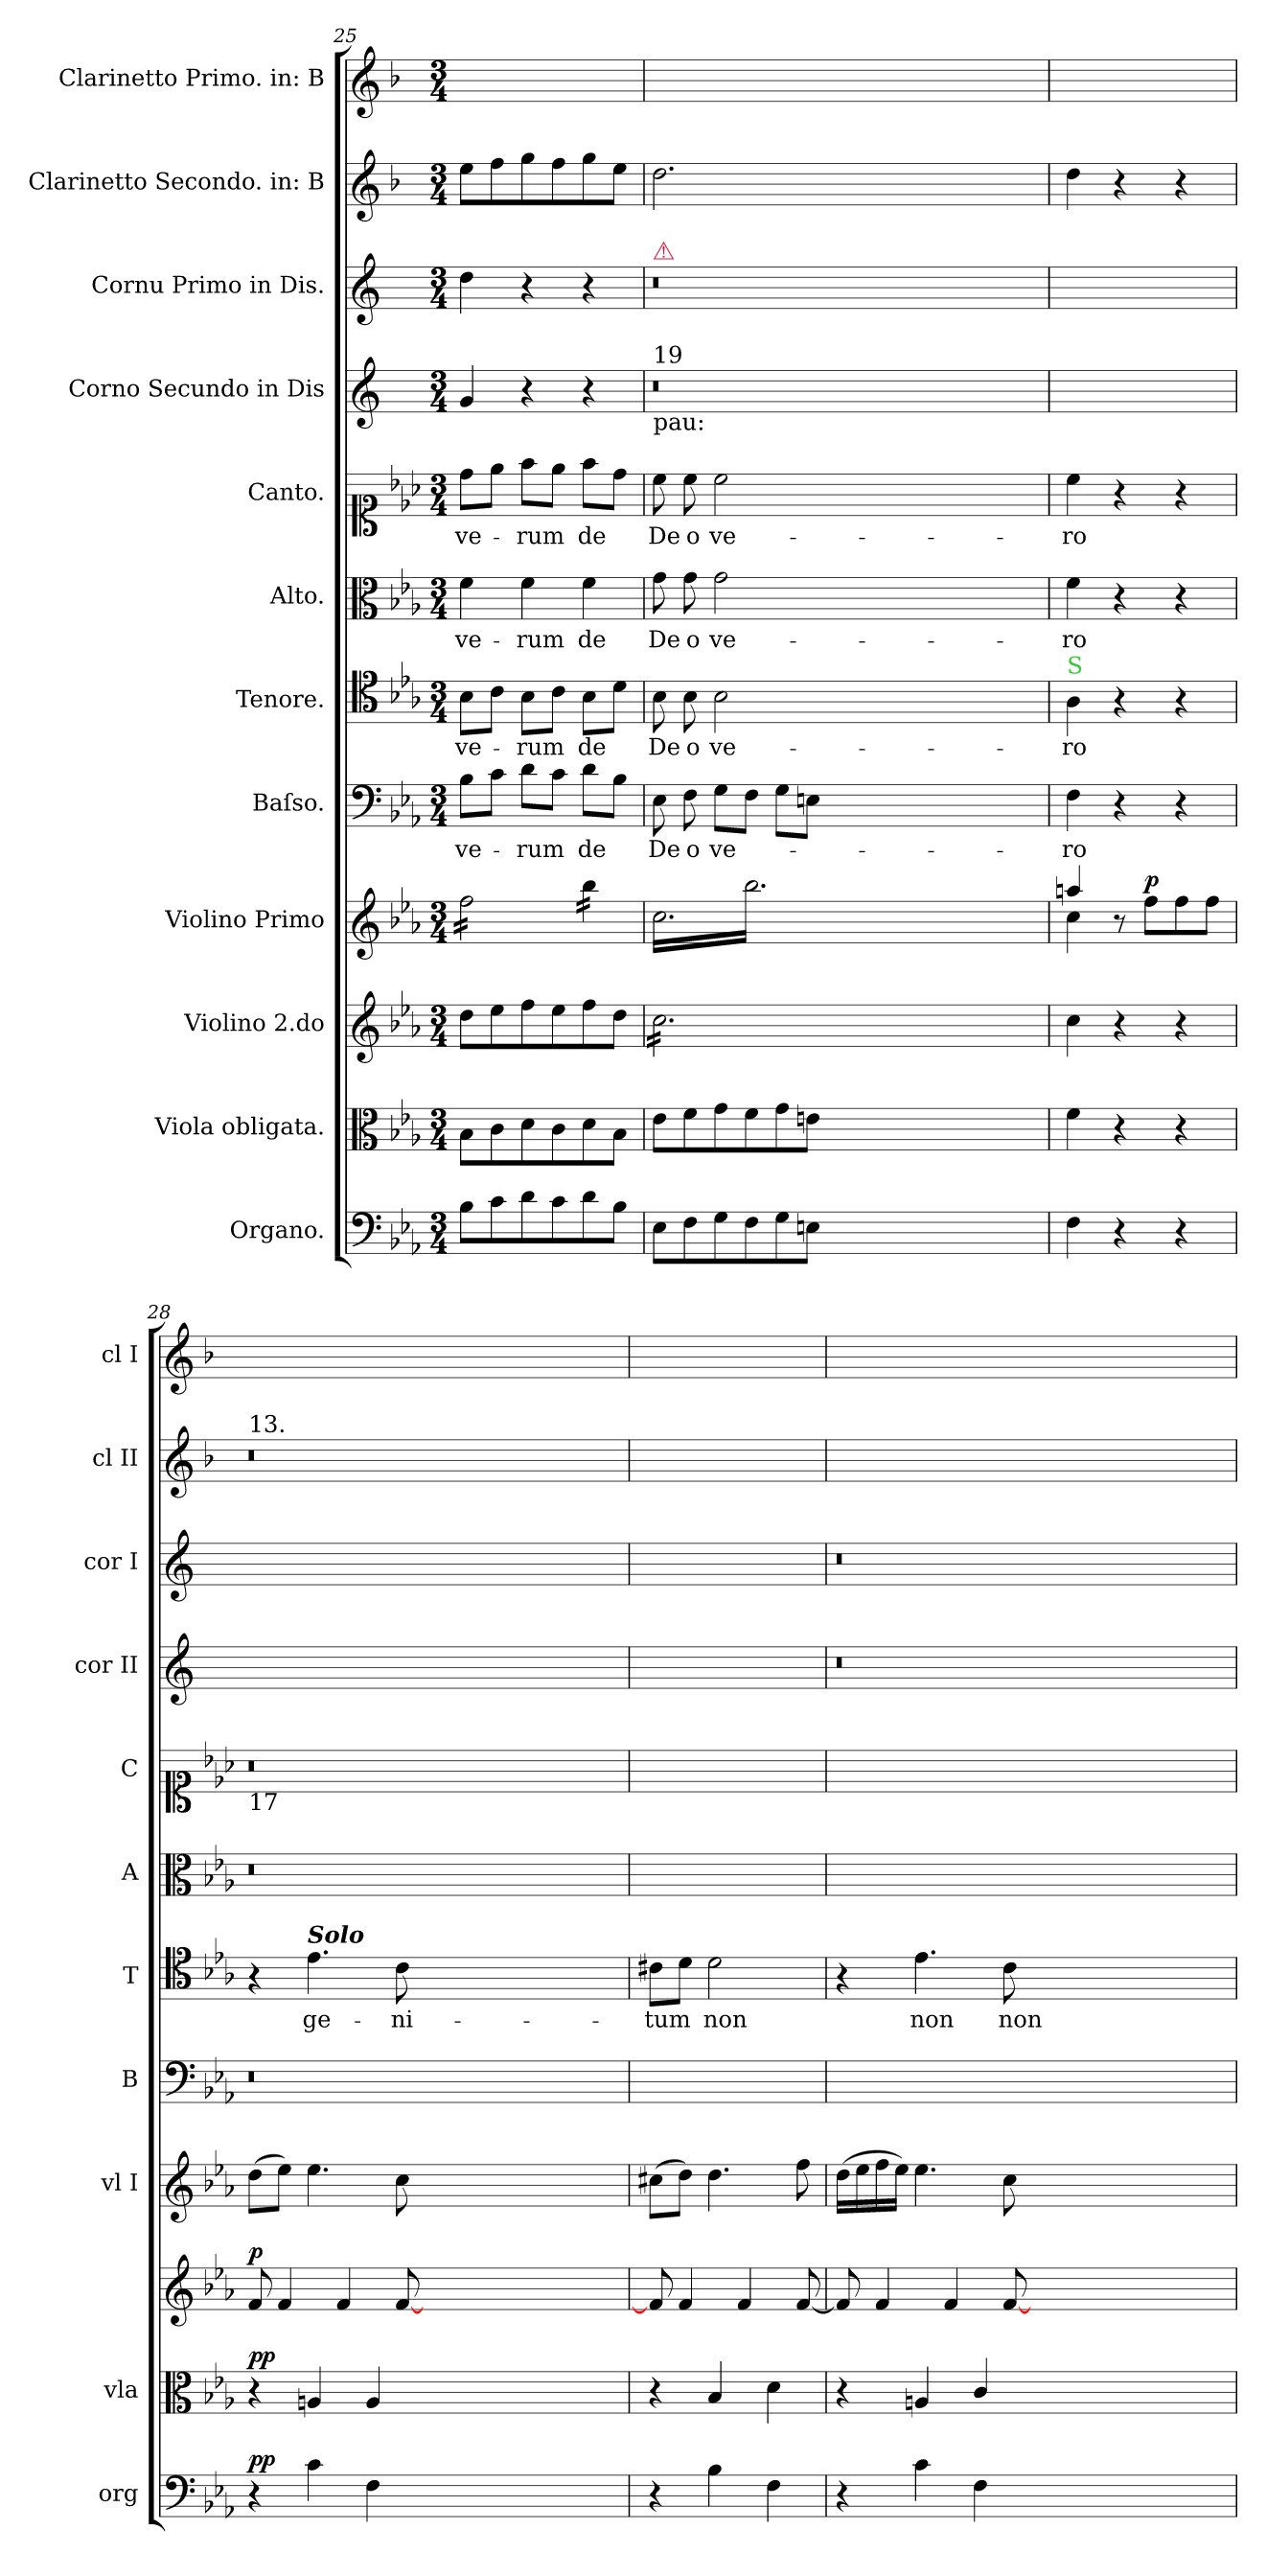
**kern	**dynam	**kern	**dynam	**kern	**dynam	**kern	**dynam	**kern	**text	**kern	**text	**kern	**text	**kern	**text	**kern	**kern	**kern	**kern
*part12	*part12	*part11	*part11	*part10	*part10	*part9	*part9	*part8	*part8	*part7	*part7	*part6	*part6	*part5	*part5	*part4	*part3	*part2	*part1
*staff12	*staff12	*staff11	*staff11	*staff10	*staff10	*staff9	*staff9	*staff8	*staff8	*staff7	*staff7	*staff6	*staff6	*staff5	*staff5	*staff4	*staff3	*staff2	*staff1
*I"Organo.	*	*I"Viola obligata.	*	*I"Violino 2.do	*	*I"Violino Primo	*	*I"Baſso.	*	*I"Tenore.	*	*I"Alto.	*	*I"Canto.	*	*I"Corno Secundo in Dis	*I"Cornu Primo in Dis.	*I"Clarinetto Secondo. in: B	*I"Clarinetto Primo. in: B
*I'org	*	*I'vla	*	*	*	*I'vl I	*	*I'B	*	*I'T	*	*I'A	*	*I'C	*	*I'cor II	*I'cor I	*I'cl II	*I'cl I
*clefF4	*	*clefC3	*	*clefG2	*	*clefG2	*	*clefF4	*	*clefC4	*	*clefC3	*	*clefC1	*	*clefG2	*clefG2	*clefG2	*clefG2
*	*	*	*	*	*	*	*	*	*	*	*	*	*	*	*	*ITrd5c9	*ITrd5c9	*ITrd1c2	*ITrd1c2
*k[b-e-a-]	*	*k[b-e-a-]	*	*k[b-e-a-]	*	*k[b-e-a-]	*	*k[b-e-a-]	*	*k[b-e-a-]	*	*k[b-e-a-]	*	*k[b-e-a-]	*	*k[b-e-a-]	*k[b-e-a-]	*k[b-e-a-]	*k[b-e-a-]
*E-:	*	*E-:	*	*E-:	*	*E-:	*	*E-:	*	*E-:	*	*E-:	*	*E-:	*	*E-:	*E-:	*E-:	*E-:
*M3/4	*	*M3/4	*	*M3/4	*	*M3/4	*	*M3/4	*	*M3/4	*	*M3/4	*	*M3/4	*	*M3/4	*M3/4	*M3/4	*M3/4
=25	=25	=25	=25	=25	=25	=25	=25	=25	=25	=25	=25	=25	=25	=25	=25	=25	=25	=25	=25
*	*	*	*	*	*	*tremolo	*	*	*	*	*	*	*	*	*	*	*	*	*
8B-\L	.	8B-\L	.	8dd\L	.	16ff\LL	.	8B-\L	ve-	8B-\L	ve-	4f\	ve-	8dd\L	ve-	4B-/	4f\	8dd\L	2.ryy
.	.	.	.	.	.	16ff\	.	.	.	.	.	.	.	.	.	.	.	.	.
8c\	.	8c\	.	8ee-\	.	16ff\	.	8c\J	.	8c\J	.	.	.	8ee-\J	.	.	.	8ee-\	.
.	.	.	.	.	.	16ff\	.	.	.	.	.	.	.	.	.	.	.	.	.
8d\	.	8d\	.	8ff\	.	16ff\	.	8d\L	-rum	8B-\L	-rum	4f\	-rum	8ff\L	-rum	4r	4r	8ff\	.
.	.	.	.	.	.	16ff\	.	.	.	.	.	.	.	.	.	.	.	.	.
8c\	.	8c\	.	8ee-\	.	16ff\	.	8c\J	.	8c\J	.	.	.	8ee-\J	.	.	.	8ee-\	.
.	.	.	.	.	.	16ff\JJ	.	.	.	.	.	.	.	.	.	.	.	.	.
8d\	.	8d\	.	8ff\	.	16bb-\LL	.	8d\L	de	8B-\L	de	4f\	de	8ff\L	de	4r	4r	8ff\	.
.	.	.	.	.	.	16bb-\	.	.	.	.	.	.	.	.	.	.	.	.	.
8B-\J	.	8B-\J	.	8dd\J	.	16bb-\	.	8B-\J	.	8d\J	.	.	.	8dd\J	.	.	.	8dd\J	.
.	.	.	.	.	.	16bb-\JJ	.	.	.	.	.	.	.	.	.	.	.	.	.
=26	=26	=26	=26	=26	=26	=26	=26	=26	=26	=26	=26	=26	=26	=26	=26	=26	=26	=26	=26
!	!	!	!	!	!	!	!	!	!	!	!	!	!	!	!	!	!LO:TX:a:color=crimson:t=⚠	!	!
!	!	!	!	!	!	!	!	!	!	!	!	!	!	!	!	!LO:TX:b:t=pau&colon;	!	!	!
!	!	!	!	!	!	!	!	!	!	!	!	!	!	!	!	!LO:TX:a:t=19	!	!	!
*	*	*	*	*tremolo	*	*	*	*	*	*	*	*	*	*	*	*	*	*	*
8E-\L	.	8e-\L	.	16cc\LL	.	16cc\LL	.	8E-\	De-	8B-\	De-	8g\	De-	8cc\	De-	0.r	0.r	2.cc\	2.ryy
.	.	.	.	16cc\	.	16bb-\	.	.	.	.	.	.	.	.	.	.	.	.	.
8F\	.	8f\	.	16cc\	.	16cc\	.	8F\	-o	8B-\	-o	8g\	-o	8cc\	-o	.	.	.	.
.	.	.	.	16cc\	.	16bb-\	.	.	.	.	.	.	.	.	.	.	.	.	.
8G\	.	8g\	.	16cc\	.	16cc\	.	8G\L	ve-	2B-\	ve-	2g\	ve-	2cc\	ve-	.	.	.	.
.	.	.	.	16cc\	.	16bb-\	.	.	.	.	.	.	.	.	.	.	.	.	.
8F\	.	8f\	.	16cc\	.	16cc\	.	8F\J	.	.	.	.	.	.	.	.	.	.	.
.	.	.	.	16cc\	.	16bb-\	.	.	.	.	.	.	.	.	.	.	.	.	.
8G\	.	8g\	.	16cc\	.	16cc\	.	8G\L	.	.	.	.	.	.	.	.	.	.	.
.	.	.	.	16cc\	.	16bb-\	.	.	.	.	.	.	.	.	.	.	.	.	.
8En\J	.	8en\J	.	16cc\	.	16cc\	.	8En\J	.	.	.	.	.	.	.	.	.	.	.
.	.	.	.	16cc\JJ	.	16bb-\JJ	.	.	.	.	.	.	.	.	.	.	.	.	.
*	*	*	*	*	*	*Xtremolo	*	*	*	*	*	*	*	*	*	*	*	*	*
*	*	*	*	*Xtremolo	*	*	*	*	*	*	*	*	*	*	*	*	*	*	*
0ryy	.	0ryy	.	0ryy	.	0ryy	.	0ryy	.	0ryy	.	0ryy	.	0ryy	.	.	.	0ryy	0ryy
.	.	.	.	.	.	.	.	.	.	.	.	.	.	.	.	.	.	.	.
.	.	.	.	.	.	.	.	.	.	.	.	.	.	.	.	.	.	.	.
.	.	.	.	.	.	.	.	.	.	.	.	.	.	.	.	.	.	.	.
.	.	.	.	.	.	.	.	.	.	.	.	.	.	.	.	.	.	.	.
.	.	.	.	.	.	.	.	.	.	.	.	.	.	.	.	.	.	.	.
4ryy	.	4ryy	.	4ryy	.	4ryy	.	4ryy	.	4ryy	.	4ryy	.	4ryy	.	.	.	4ryy	4ryy
=27	=27	=27	=27	=27	=27	=27	=27	=27	=27	=27	=27	=27	=27	=27	=27	=27	=27	=27	=27
*	*	*	*	*	*	*^	*	*	*	*	*	*	*	*	*	*	*	*	*
!	!	!	!	!	!	!	!	!	!	!	!LO:TX:a:color=limegreen:t=S	!	!	!	!	!	!	!	!	!
4F\	.	4f\	.	4cc\	.	4aan/	4cc\	.	4F\	-ro	4A-\	-ro	4f\	-ro	4cc\	-ro	2.ryy	2.ryy	4cc\	2.ryy
4r	.	4r	.	4r	.	8r	2ryy	.	4r	.	4r	.	4r	.	4r	.	.	.	4r	.
!	!	!	!	!	!	!	!	!LO:DY:a	!	!	!	!	!	!	!	!	!	!	!	!
.	.	.	.	.	.	8ff\L	.	p	.	.	.	.	.	.	.	.	.	.	.	.
4r	.	4r	.	4r	.	8ff\	.	.	4r	.	4r	.	4r	.	4r	.	.	.	4r	.
.	.	.	.	.	.	8ff\J	.	.	.	.	.	.	.	.	.	.	.	.	.	.
*	*	*	*	*	*	*v	*v	*	*	*	*	*	*	*	*	*	*	*	*	*
=28	=28	=28	=28	=28	=28	=28	=28	=28	=28	=28	=28	=28	=28	=28	=28	=28	=28	=28	=28
!	!	!	!	!	!	!	!	!	!	!	!	!	!	!	!	!	!	!LO:TX:a:t=13.	!
!	!	!	!	!	!	!	!	!	!	!	!	!	!	!LO:TX:b:t=17	!	!	!	!	!
!	!LO:DY:a	!	!LO:DY:a	!	!LO:DY:a	!	!	!	!	!	!	!	!	!	!	!	!	!	!
4r	pp	4r	pp	8f/	p	(8dd\L	.	0.r	.	4r	.	0.r	.	0.r	.	0.ryy	0.ryy	0.r	2.ryy
.	.	.	.	4f/	.	8ee-\J)	.	.	.	.	.	.	.	.	.	.	.	.	.
!	!	!	!	!	!	!	!	!	!	!LO:TX:a:Bi:t=Solo	!	!	!	!	!	!	!	!	!
4c\	.	4An/	.	.	.	4.ee-\	.	.	.	4.e-\	ge-	.	.	.	.	.	.	.	.
.	.	.	.	4f/	.	.	.	.	.	.	.	.	.	.	.	.	.	.	.
4F\	.	4A/	.	.	.	.	.	.	.	.	.	.	.	.	.	.	.	.	.
.	.	.	.	[8f/	.	8cc\	.	.	.	8c\	-ni-	.	.	.	.	.	.	.	.
0ryy	.	0ryy	.	0ryy	.	0ryy	.	.	.	0ryy	.	.	.	.	.	.	.	.	0ryy
4ryy	.	4ryy	.	4ryy	.	4ryy	.	.	.	4ryy	.	.	.	.	.	.	.	.	4ryy
=29	=29	=29	=29	=29	=29	=29	=29	=29	=29	=29	=29	=29	=29	=29	=29	=29	=29	=29	=29
4r	.	4r	.	8f/]	.	(8cc#X\L	.	2.ryy	.	8c#X\L	-tum	2.ryy	.	2.ryy	.	2.ryy	2.ryy	2.ryy	2.ryy
.	.	.	.	4f/	.	8dd\J)	.	.	.	8d\J	.	.	.	.	.	.	.	.	.
4B-\	.	4B-/	.	.	.	4.dd\	.	.	.	2d\	non	.	.	.	.	.	.	.	.
.	.	.	.	4f/	.	.	.	.	.	.	.	.	.	.	.	.	.	.	.
4F\	.	4d\	.	.	.	.	.	.	.	.	.	.	.	.	.	.	.	.	.
.	.	.	.	[8f/	.	8ff\	.	.	.	.	.	.	.	.	.	.	.	.	.
=30	=30	=30	=30	=30	=30	=30	=30	=30	=30	=30	=30	=30	=30	=30	=30	=30	=30	=30	=30
4r	.	4r	.	8f/]	.	(16dd\LL	.	0.ryy	.	4r	.	0.ryy	.	0.ryy	.	0.r	0.r	0.ryy	2.ryy
.	.	.	.	.	.	16ee-\	.	.	.	.	.	.	.	.	.	.	.	.	.
.	.	.	.	4f/	.	16ff\	.	.	.	.	.	.	.	.	.	.	.	.	.
.	.	.	.	.	.	16ee-\JJ)	.	.	.	.	.	.	.	.	.	.	.	.	.
!	!	!	!	!	!	!	!	!	!	!	!LO:LY:i	!	!	!	!	!	!	!	!
4c\	.	4An/	.	.	.	4.ee-\	.	.	.	4.e-\	non	.	.	.	.	.	.	.	.
.	.	.	.	4f/	.	.	.	.	.	.	.	.	.	.	.	.	.	.	.
4F\	.	4c/	.	.	.	.	.	.	.	.	.	.	.	.	.	.	.	.	.
!	!	!	!	!	!	!	!	!	!	!	!LO:LY:i	!	!	!	!	!	!	!	!
.	.	.	.	[8f/	.	8cc\	.	.	.	8c\	non	.	.	.	.	.	.	.	.
0ryy	.	0ryy	.	0ryy	.	0ryy	.	.	.	0ryy	.	.	.	.	.	.	.	.	0ryy
4ryy	.	4ryy	.	4ryy	.	4ryy	.	.	.	4ryy	.	.	.	.	.	.	.	.	4ryy
=	=	=	=	=	=	=	=	=	=	=	=	=	=	=	=	=	=	=	=
*-	*-	*-	*-	*-	*-	*-	*-	*-	*-	*-	*-	*-	*-	*-	*-	*-	*-	*-	*-
